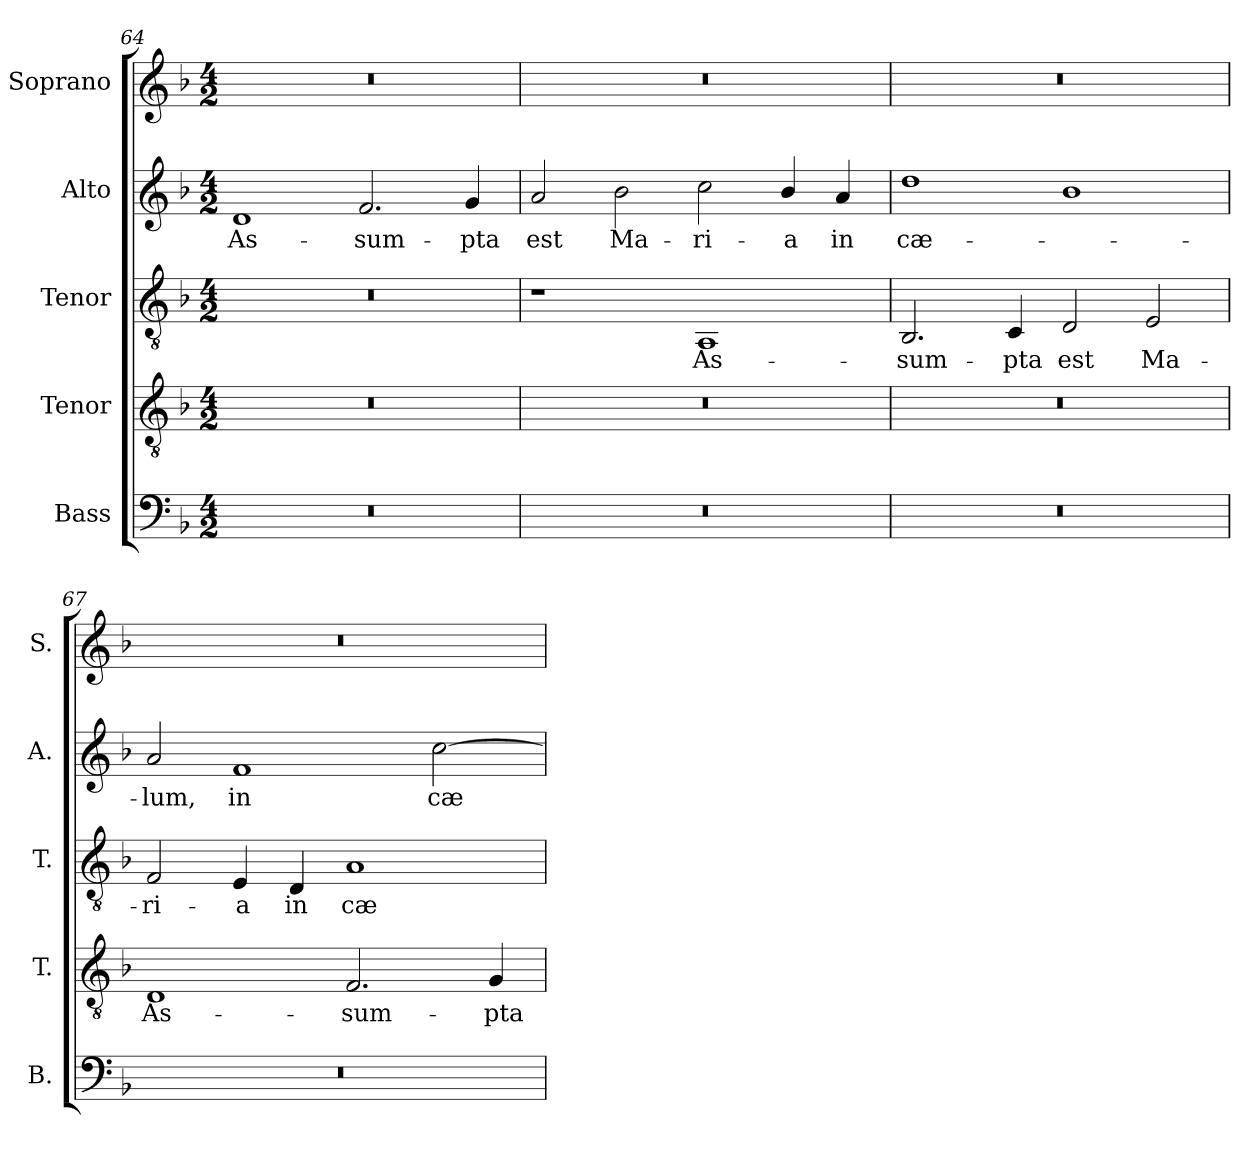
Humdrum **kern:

**kern	**kern	**text	**kern	**text	**kern	**text	**kern
*part5	*part4	*part4	*part3	*part3	*part2	*part2	*part1
*staff5	*staff4	*staff4	*staff3	*staff3	*staff2	*staff2	*staff1
*I"Bass	*I"Tenor	*	*I"Tenor	*	*I"Alto	*	*I"Soprano
*I'B.	*I'T.	*	*I'T.	*	*I'A.	*	*I'S.
!!LO:LB:g=z
*clefF4	*clefGv2	*	*clefGv2	*	*clefG2	*	*clefG2
*	*ITrd7c12	*	*	*	*	*	*
*k[b-]	*k[b-]	*	*k[b-]	*	*k[b-]	*	*k[b-]
*F:	*F:	*	*F:	*	*F:	*	*F:
*M4/2	*M4/2	*	*M4/2	*	*M4/2	*	*M4/2
=64	=64	=64	=64	=64	=64	=64	=64
!LO:N:vis=1	!LO:N:vis=1	!	!LO:N:vis=1	!	!	!	!
!	!	!	!	!	!	!LO:LY:b:color=#000000	!LO:N:vis=1
0r	0r	.	0r	.	1di	As-	0r
!	!	!	!	!	!	!LO:LY:b:color=#000000	!
.	.	.	.	.	2.fi/	-sum-	.
!	!	!	!	!	!	!LO:LY:b:color=#000000	!
.	.	.	.	.	4gi/	-pta	.
=65	=65	=65	=65	=65	=65	=65	=65
!LO:N:vis=1	!LO:N:vis=1	!	!	!	!	!	!
!	!	!	!	!	!	!LO:LY:b:color=#000000	!LO:N:vis=1
0r	0r	.	1r	.	2ai/	est	0r
!	!	!	!	!	!	!LO:LY:b:color=#000000	!
.	.	.	.	.	2b-i\	Ma-	.
!	!	!	!	!LO:LY:b:color=#000000	!	!	!
!	!	!	!	!	!	!LO:LY:b:color=#000000	!
.	.	.	1AAi	As-	2cci\	-ri-	.
!	!	!	!	!	!	!LO:LY:b:color=#000000	!
.	.	.	.	.	4b-i/	-a	.
!	!	!	!	!	!	!LO:LY:b:color=#000000	!
.	.	.	.	.	4ai/	in	.
=66	=66	=66	=66	=66	=66	=66	=66
!LO:N:vis=1	!LO:N:vis=1	!	!	!	!	!	!
!	!	!	!	!LO:LY:b:color=#000000	!	!	!
!	!	!	!	!	!	!LO:LY:b:color=#000000	!LO:N:vis=1
0r	0r	.	2.BB-i/	-sum-	1ddi	cæ-	0r
!	!	!	!	!LO:LY:b:color=#000000	!	!	!
.	.	.	4Ci/	-pta	.	.	.
!	!	!	!	!LO:LY:b:color=#000000	!	!	!
.	.	.	2Di/	est	1b-i	.	.
!	!	!	!	!LO:LY:b:color=#000000	!	!	!
.	.	.	2Ei/	Ma-	.	.	.
=67	=67	=67	=67	=67	=67	=67	=67
!LO:N:vis=1	!	!	!	!	!	!	!
!	!	!LO:LY:b:color=#000000	!	!	!	!	!
!	!	!	!	!LO:LY:b:color=#000000	!	!	!
!	!	!	!	!	!	!LO:LY:b:color=#000000	!LO:N:vis=1
0r	1DDi	As-	2Fi/	-ri-	2ai/	-lum,	0r
!	!	!	!	!LO:LY:b:color=#000000	!	!	!
!	!	!	!	!	!	!LO:LY:b:color=#000000	!
.	.	.	4Ei/	-a	1fi	in	.
!	!	!	!	!LO:LY:b:color=#000000	!	!	!
.	.	.	4Di/	in	.	.	.
!	!	!LO:LY:b:color=#000000	!	!	!	!	!
!	!	!	!	!LO:LY:b:color=#000000	!	!	!
.	2.FFi/	-sum-	1Ai	cæ-	.	.	.
!	!	!	!	!	!	!LO:LY:b:color=#000000	!
.	.	.	.	.	[2cci\	cæ-	.
!	!	!LO:LY:b:color=#000000	!	!	!	!	!
.	4GGi/	-pta	.	.	.	.	.
=	=	=	=	=	=	=	=
*-	*-	*-	*-	*-	*-	*-	*-
